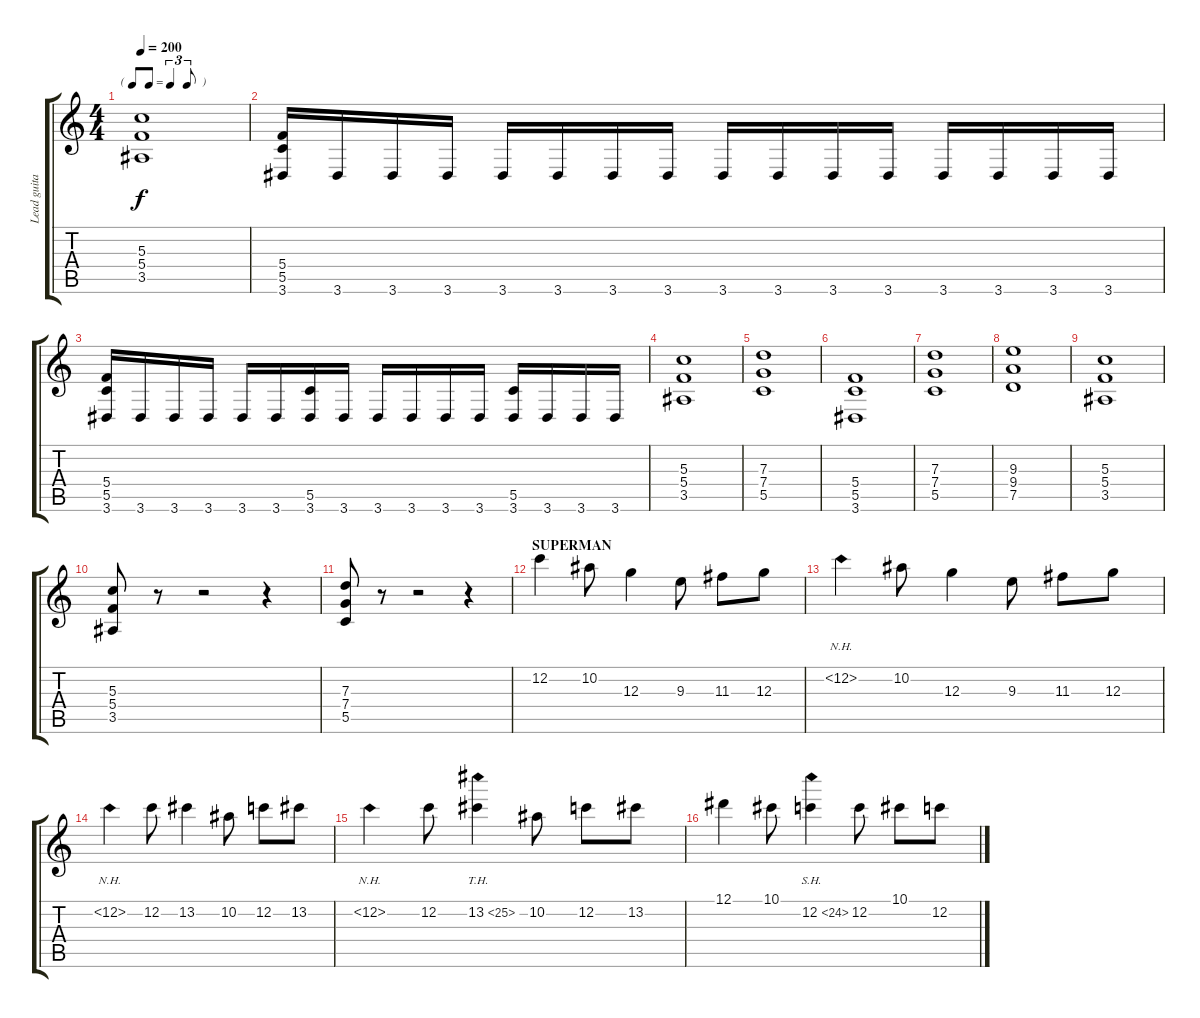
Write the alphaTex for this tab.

\track ("Lead guitar (dipshit)" "Lead guita") {instrument distortionguitar}
\staff {score tabs}
\tuning (Eb4 C4 G3 C3 G2 C2) {hide}
\ts (4 4)
\tf triplet8th
\tempo 200
\clef g2
\ks c
(5.3 5.4 3.5).1{dy f} |
(5.4 5.5 3.6).16 3.6.16 3.6.16 3.6.16 3.6.16 3.6.16 3.6.16 3.6.16 3.6.16 3.6.16 3.6.16 3.6.16 3.6.16 3.6.16 3.6.16 3.6.16 |
(5.4 5.5 3.6).16 3.6.16 3.6.16 3.6.16 3.6.16 3.6.16 (5.5 3.6).16 3.6.16 3.6.16 3.6.16 3.6.16 3.6.16 (5.5 3.6).16 3.6.16 3.6.16 3.6.16 |
(5.3 5.4 3.5).1 |
(7.3 7.4 5.5).1 |
(5.4 5.5 3.6).1 |
(7.3 7.4 5.5).1 |
(9.3 9.4 7.5).1 |
(5.3 5.4 3.5).1 |
(5.3 5.4 3.5).8 r.8 r.2 r.4 |
(7.3 7.4 5.5).8 r.8 r.2 r.4 |
\section ("" "SUPERMAN")
12.2.4{volume 16} 10.2.8 12.3.4 9.3.8 11.3.8 12.3.8 |
12.2{nh}.4 10.2.8 12.3.4 9.3.8 11.3.8 12.3.8 |
13.2{nh}.4 12.2.8 13.2.4 10.2.8 12.2.8 13.2.8 |
13.2{nh}.4 12.2.8 13.2{th 12}.4 10.2.8 12.2.8 13.2.8 |
12.1.4 10.1.8 12.2{sh 12}.4 12.2.8 10.1.8 12.2.8
